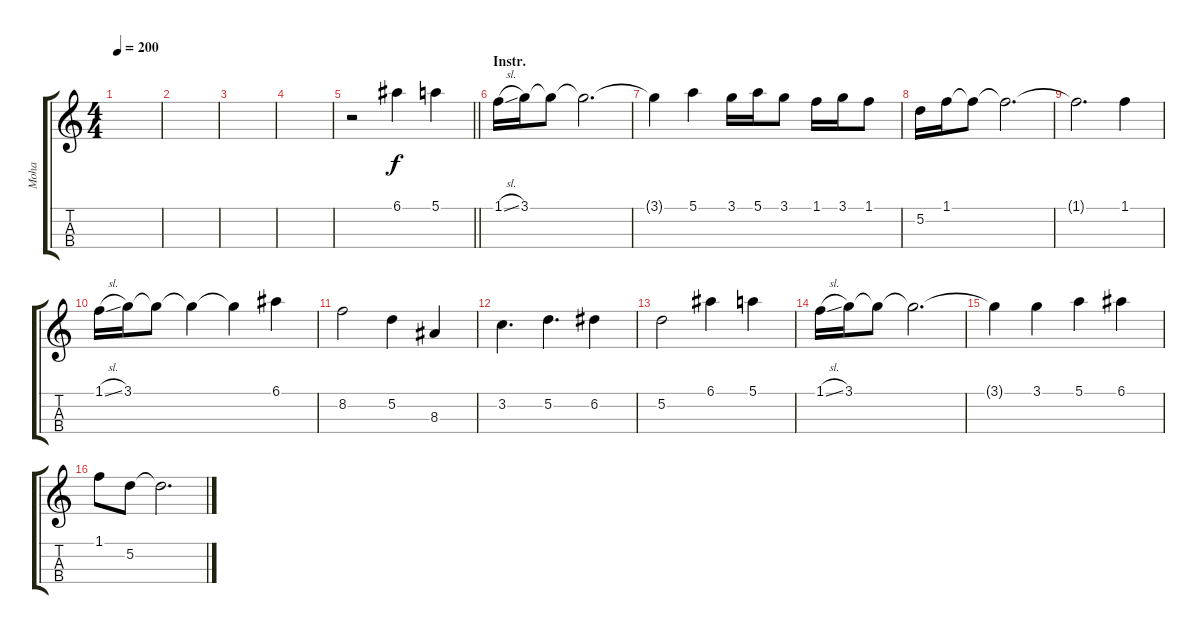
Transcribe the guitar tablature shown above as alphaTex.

\track ("Moha" "Moha") {instrument violin}
\staff {score tabs}
\tuning (E5 A4 D4 G3) {hide}
\ts (4 4)
\tempo 200
\clef g2
\ks c
|
|
|
|
\barLineRight lightlight
r.2 6.1.4 5.1.4 |
\section ("" "Instr.")
1.1{sl}.16 3.1.16 3.1{t}.8 3.1{t}.2{d} |
3.1{t}.4 5.1.4 3.1.16 5.1.16 3.1.8 1.1.16 3.1.16 1.1.8 |
5.2.16 1.1.16 1.1{t}.8 1.1{t}.2{d} |
1.1{t}.2{d} 1.1.4 |
1.1{sl}.16 3.1.16 3.1{t}.8 3.1{t}.4 3.1{t}.4 6.1.4 |
8.2.2 5.2.4 8.3.4 |
3.2.4{d} 5.2.4{d} 6.2.4 |
5.2.2 6.1.4 5.1.4 |
1.1{sl}.16 3.1.16 3.1{t}.8 3.1{t}.2{d} |
3.1{t}.4 3.1.4 5.1.4 6.1.4 |
1.1.8 5.2.8 5.2{t}.2{d}
